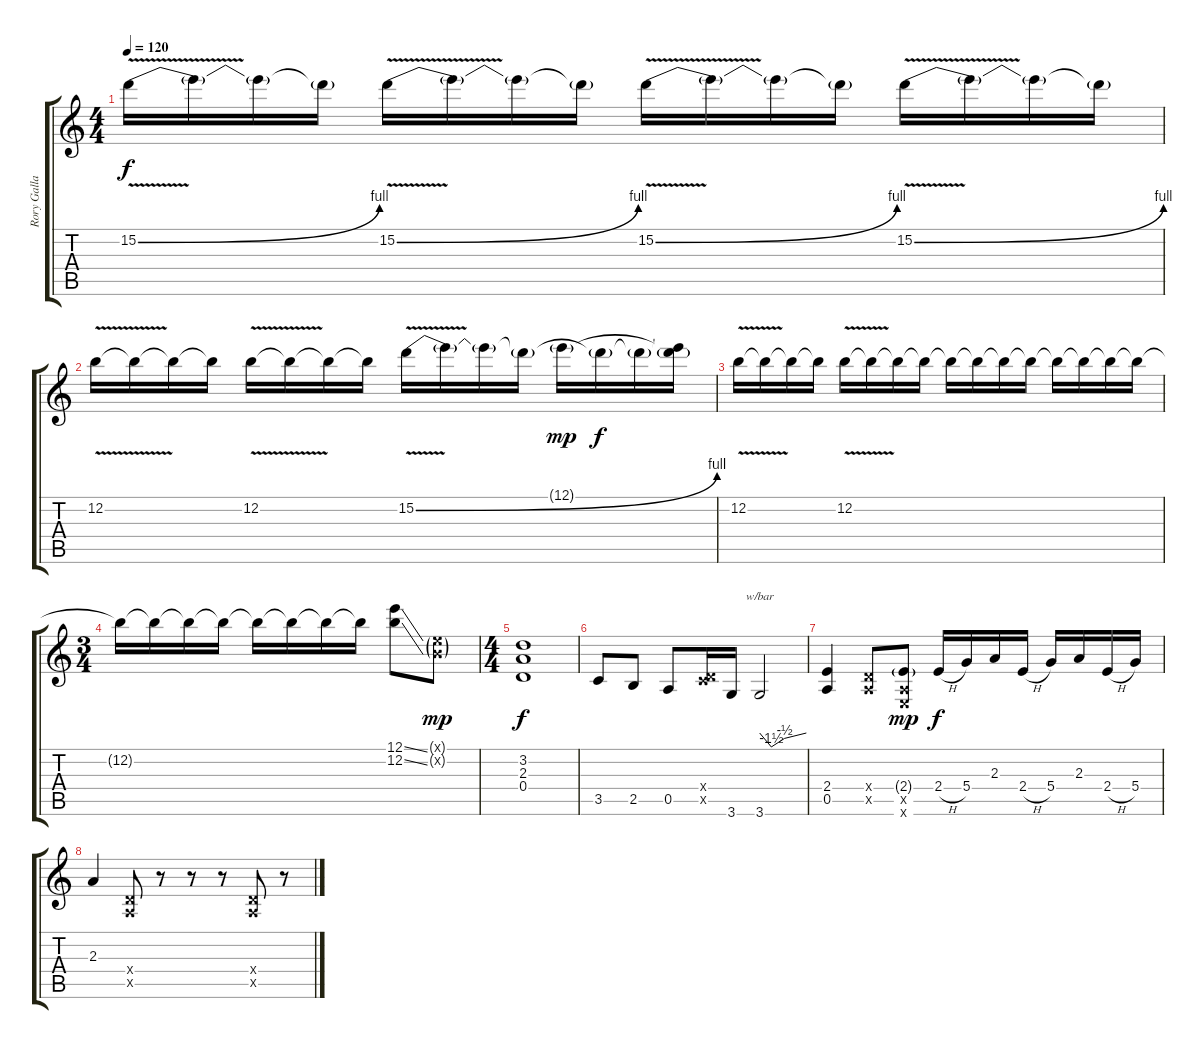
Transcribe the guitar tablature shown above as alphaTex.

\track ("Rory Gallagher" "Rory Galla") {instrument overdrivenguitar}
\staff {score tabs}
\tuning (E4 B3 G3 D3 A2 E2) {hide}
\ts (4 4)
\tempo 120
\clef g2
\ks c
15.2{be (bend 0 0 60 4) v}.16{dy f} 15.2{t}.16 15.2{t}.16 15.2{t}.16 15.2{be (bend 0 0 60 4) v}.16 15.2{t}.16 15.2{t}.16 15.2{t}.16 15.2{be (bend 0 0 60 4) v}.16 15.2{t}.16 15.2{t}.16 15.2{t}.16 15.2{be (bend 0 0 60 4) v}.16 15.2{t}.16 15.2{t}.16 15.2{t}.16 |
12.2{v}.16 12.2{t}.16 12.2{t}.16 12.2{t}.16 12.2{v}.16 12.2{t}.16 12.2{t}.16 12.2{t}.16 15.2{be (bend 0 0 60 4) v}.16 15.2{t}.16 15.2{t}.16 15.2{t}.16 12.1{g}.16{dy mp} 15.2{t}.16{dy f} 15.2{t}.16 (12.1{t} 15.2{t}).16 |
12.2{v}.16 12.2{t}.16 12.2{t}.16 12.2{t}.16 12.2{v}.16 12.2{t}.16 12.2{t}.16 12.2{t}.16 12.2{t}.16 12.2{t}.16 12.2{t}.16 12.2{t}.16 12.2{t}.16 12.2{t}.16 12.2{t}.16 12.2{t}.16 |
\ts (3 4)
12.2{t}.16 12.2{t}.16 12.2{t}.16 12.2{t}.16 12.2{t}.16 12.2{t}.16 12.2{t}.16 12.2{t}.16 (12.1{ss} 12.2{ss}).8 (0.1{g x} 0.2{g x}).8{dy mp} |
\ts (4 4)
(3.2 2.3 0.4).1{dy f} |
3.5.8 2.5.8 0.5.8 (0.4{x} 3.5{x}).16 3.6.16 3.6.2{tbe (custom default 0 0 15 -6 32 -2 60 0)} |
(2.4 0.5).4 (0.4{x} 0.5{x}).8 (2.4{g} 0.5{x} 0.6{x}).8{dy mp} 2.4{h}.16{dy f} 5.4.16 2.3.16 2.4{h}.16 5.4.16 2.3.16 2.4{h}.16 5.4.16 |
2.3.4 (0.4{x} 0.5{x}).8 r.8 r.8 r.8 (0.4{x} 0.5{x}).8 r.8
